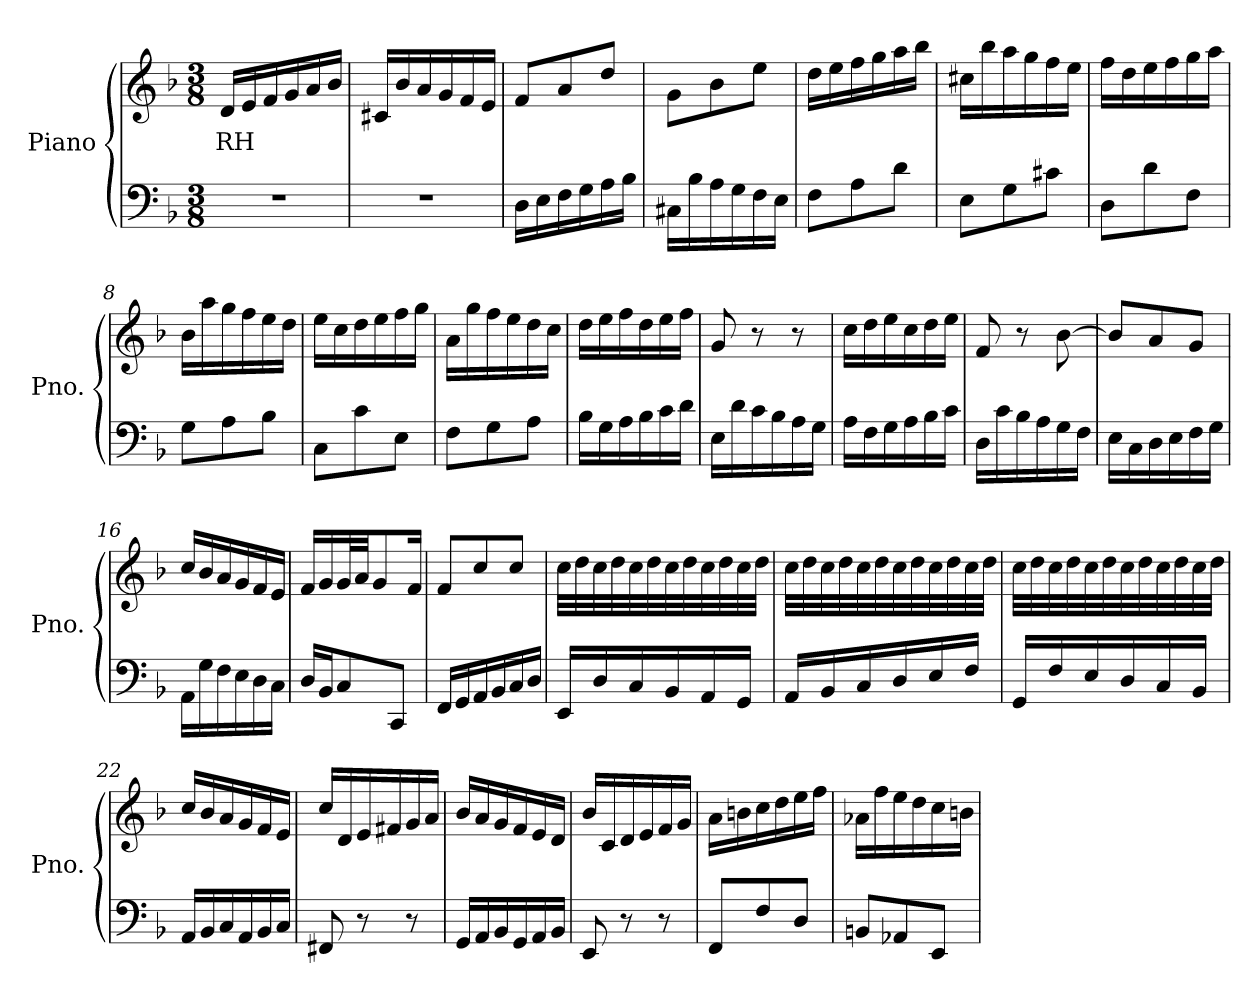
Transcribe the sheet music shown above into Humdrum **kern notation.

**kern	**kern	**text
*part2	*part1	*part1
*staff2	*staff1	*staff1
*I"Piano	*I"Piano	*
*I'Pno.	*I'Pno.	*
*clefF4	*clefG2	*
*k[b-]	*k[b-]	*
*M3/8	*M3/8	*
*MM99	*MM99	*
=1	=1	=1
!	!	!LO:LY:b
4.r	16d/LL	RH
.	16e/	.
.	16f/	.
.	16g/	.
.	16a/	.
.	16b-/JJ	.
=2	=2	=2
4.r	16c#X/LL	.
.	16b-/	.
.	16a/	.
.	16g/	.
.	16f/	.
.	16e/JJ	.
=3	=3	=3
16D\LL	8f/L	.
16E\	.	.
16F\	8a/	.
16G\	.	.
16A\	8dd/J	.
16B-\JJ	.	.
=4	=4	=4
16C#X\LL	8g\L	.
16B-\	.	.
16A\	8b-\	.
16G\	.	.
16F\	8ee\J	.
16E\JJ	.	.
=5	=5	=5
8F\L	16dd\LL	.
.	16ee\	.
8A\	16ff\	.
.	16gg\	.
8d\J	16aa\	.
.	16bb-\JJ	.
=6	=6	=6
8E\L	16cc#X\LL	.
.	16bb-\	.
8G\	16aa\	.
.	16gg\	.
8c#X\J	16ff\	.
.	16ee\JJ	.
!!LO:LB:g=z
=7	=7	=7
8D\L	16ff\LL	.
.	16dd\	.
8d\	16ee\	.
.	16ff\	.
8F\J	16gg\	.
.	16aa\JJ	.
=8	=8	=8
8G\L	16b-\LL	.
.	16aa\	.
8A\	16gg\	.
.	16ff\	.
8B-\J	16ee\	.
.	16dd\JJ	.
=9	=9	=9
8C\L	16ee\LL	.
.	16cc\	.
8c\	16dd\	.
.	16ee\	.
8E\J	16ff\	.
.	16gg\JJ	.
=10	=10	=10
8F\L	16a\LL	.
.	16gg\	.
8G\	16ff\	.
.	16ee\	.
8A\J	16dd\	.
.	16cc\JJ	.
=11	=11	=11
16B-\LL	16dd\LL	.
16G\	16ee\	.
16A\	16ff\	.
16B-\	16dd\	.
16c\	16ee\	.
16d\JJ	16ff\JJ	.
=12	=12	=12
16E\LL	8g/	.
16d\	.	.
16c\	8r	.
16B-\	.	.
16A\	8r	.
16G\JJ	.	.
!!LO:LB:g=z
=13	=13	=13
16A\LL	16cc\LL	.
16F\	16dd\	.
16G\	16ee\	.
16A\	16cc\	.
16B-\	16dd\	.
16c\JJ	16ee\JJ	.
=14	=14	=14
16D\LL	8f/	.
16c\	.	.
16B-\	8r	.
16A\	.	.
16G\	[8b-\	.
16F\JJ	.	.
=15	=15	=15
16E\LL	8b-/L]	.
16C\	.	.
16D\	8a/	.
16E\	.	.
16F\	8g/J	.
16G\JJ	.	.
=16	=16	=16
16AA\LL	16cc/LL	.
16G\	16b-/	.
16F\	16a/	.
16E\	16g/	.
16D\	16f/	.
16C\JJ	16e/JJ	.
=17	=17	=17
16D/LL	16f/LL	.
16BB-/J	16g/	.
8C/	32g/L	.
.	32a/JJ	.
.	8g/	.
8CC/J	.	.
.	16f/Jk	.
=18	=18	=18
16FF/LL	8f/L	.
16GG/	.	.
16AA/	8cc/	.
16BB-/	.	.
16C/	8cc/J	.
16D/JJ	.	.
!!LO:LB:g=z
=19	=19	=19
16EE/LL	32cc\LLL	.
.	32dd\	.
16D/	32cc\	.
.	32dd\	.
16C/	32cc\	.
.	32dd\	.
16BB-/	32cc\	.
.	32dd\	.
16AA/	32cc\	.
.	32dd\	.
16GG/JJ	32cc\	.
.	32dd\JJJ	.
=20	=20	=20
16AA/LL	32cc\LLL	.
.	32dd\	.
16BB-/	32cc\	.
.	32dd\	.
16C/	32cc\	.
.	32dd\	.
16D/	32cc\	.
.	32dd\	.
16E/	32cc\	.
.	32dd\	.
16F/JJ	32cc\	.
.	32dd\JJJ	.
=21	=21	=21
16GG/LL	32cc\LLL	.
.	32dd\	.
16F/	32cc\	.
.	32dd\	.
16E/	32cc\	.
.	32dd\	.
16D/	32cc\	.
.	32dd\	.
16C/	32cc\	.
.	32dd\	.
16BB-/JJ	32cc\	.
.	32dd\JJJ	.
=22	=22	=22
16AA/LL	16cc/LL	.
16BB-/	16b-/	.
16C/	16a/	.
16AA/	16g/	.
16BB-/	16f/	.
16C/JJ	16e/JJ	.
!!LO:LB:g=z
=23	=23	=23
8FF#X/	16cc/LL	.
.	16d/	.
8r	16e/	.
.	16f#X/	.
8r	16g/	.
.	16a/JJ	.
=24	=24	=24
16GG/LL	16b-/LL	.
16AA/	16a/	.
16BB-/	16g/	.
16GG/	16f/	.
16AA/	16e/	.
16BB-/JJ	16d/JJ	.
=25	=25	=25
8EE/	16b-/LL	.
.	16c/	.
8r	16d/	.
.	16e/	.
8r	16f/	.
.	16g/JJ	.
=26	=26	=26
8FF/L	16a\LL	.
.	16bn\	.
8F/	16cc\	.
.	16dd\	.
8D/J	16ee\	.
.	16ff\JJ	.
=27	=27	=27
8BBn/L	16a-X\LL	.
.	16ff\	.
8AA-X/	16ee\	.
.	16dd\	.
8EE/J	16cc\	.
.	16bn\JJ	.
=	=	=
*-	*-	*-
